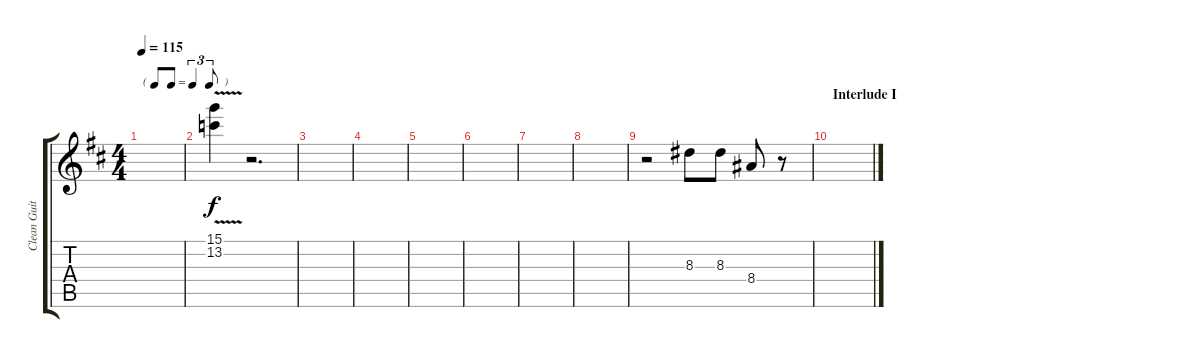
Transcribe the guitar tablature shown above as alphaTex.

\track ("Clean Guitar" "Clean Guit") {instrument electricguitarclean}
\staff {score tabs}
\tuning (E4 B3 G3 D3 A2 E2) {hide}
\ts (4 4)
\tf triplet8th
\tempo 115
\clef g2
\ks d
|
(15.1{v} 13.2{v}).4 r.2{d} |
|
|
|
|
|
|
r.2 8.3.8 8.3.8 8.4.8 r.8 |
\section ("" "Interlude I")
